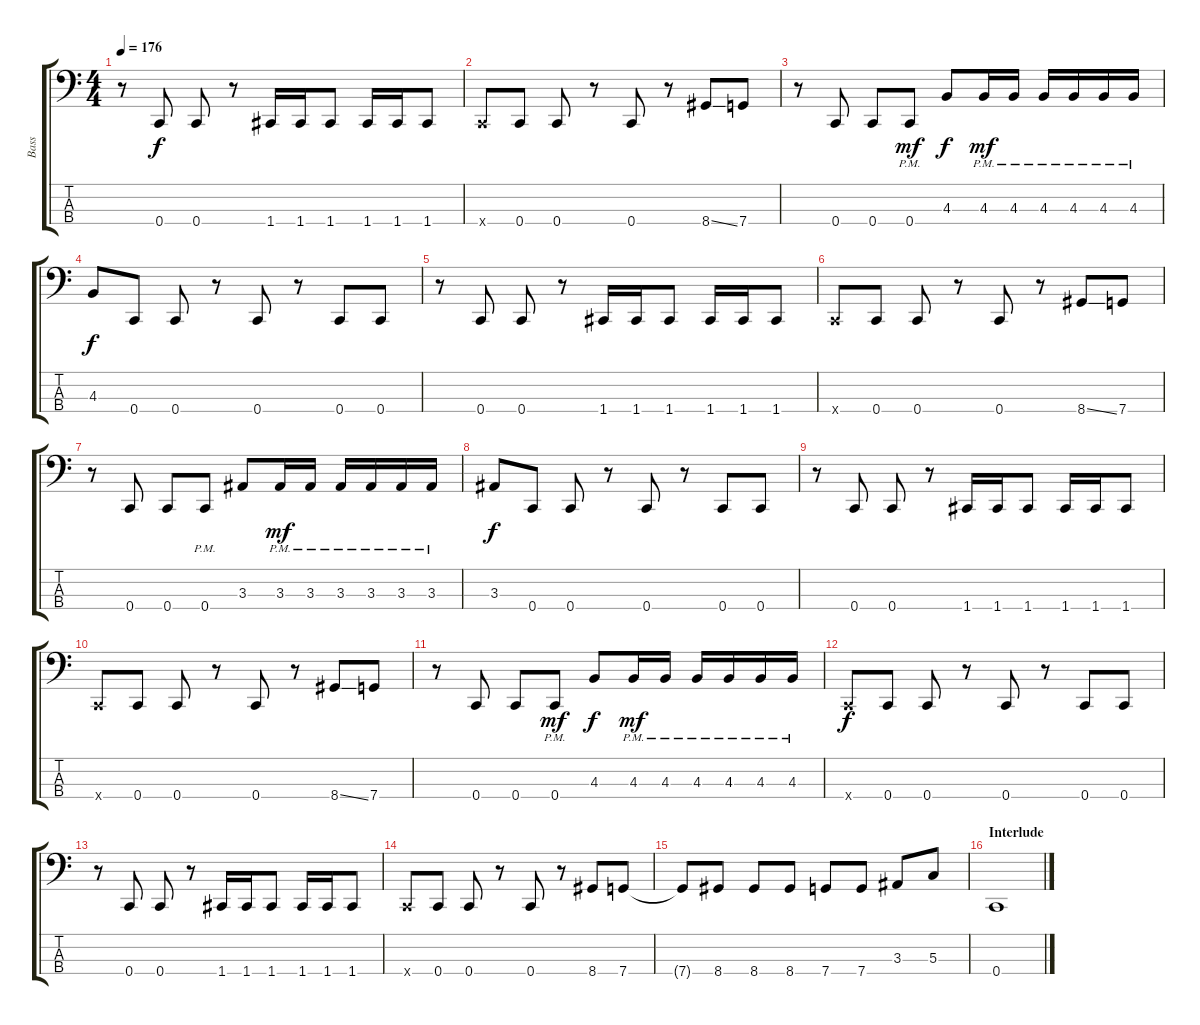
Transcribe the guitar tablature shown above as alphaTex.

\track ("Bass" "Bass") {instrument slapbass1}
\staff {score tabs}
\tuning (F2 C2 G1 C1) {hide}
\ts (4 4)
\tempo 176
\clef f4
\ks c
r.8{dy f} 0.4.8 0.4.8 r.8 1.4.16 1.4.16 1.4.8 1.4.16 1.4.16 1.4.8 |
0.4{x}.8 0.4.8 0.4.8 r.8 0.4.8 r.8 8.4{ss}.8 7.4.8 |
r.8 0.4.8 0.4.8 0.4{pm}.8{dy mf} 4.3.8{dy f} 4.3{pm}.16{dy mf} 4.3{pm}.16 4.3{pm}.16 4.3{pm}.16 4.3{pm}.16 4.3{pm}.16 |
4.3.8{dy f} 0.4.8 0.4.8 r.8 0.4.8 r.8 0.4.8 0.4.8 |
r.8 0.4.8 0.4.8 r.8 1.4.16 1.4.16 1.4.8 1.4.16 1.4.16 1.4.8 |
0.4{x}.8 0.4.8 0.4.8 r.8 0.4.8 r.8 8.4{ss}.8 7.4.8 |
r.8 0.4.8 0.4.8 0.4{pm}.8 3.3.8 3.3{pm}.16{dy mf} 3.3{pm}.16 3.3{pm}.16 3.3{pm}.16 3.3{pm}.16 3.3{pm}.16 |
3.3.8{dy f} 0.4.8 0.4.8 r.8 0.4.8 r.8 0.4.8 0.4.8 |
r.8 0.4.8 0.4.8 r.8 1.4.16 1.4.16 1.4.8 1.4.16 1.4.16 1.4.8 |
0.4{x}.8 0.4.8 0.4.8 r.8 0.4.8 r.8 8.4{ss}.8 7.4.8 |
r.8 0.4.8 0.4.8 0.4{pm}.8{dy mf} 4.3.8{dy f} 4.3{pm}.16{dy mf} 4.3{pm}.16 4.3{pm}.16 4.3{pm}.16 4.3{pm}.16 4.3{pm}.16 |
0.4{x}.8{dy f} 0.4.8 0.4.8 r.8 0.4.8 r.8 0.4.8 0.4.8 |
r.8 0.4.8 0.4.8 r.8 1.4.16 1.4.16 1.4.8 1.4.16 1.4.16 1.4.8 |
0.4{x}.8 0.4.8 0.4.8 r.8 0.4.8 r.8 8.4.8 7.4.8 |
7.4{t}.8 8.4.8 8.4.8 8.4.8 7.4.8 7.4.8 3.3.8 5.3.8 |
\section ("" "Interlude")
0.4.1
